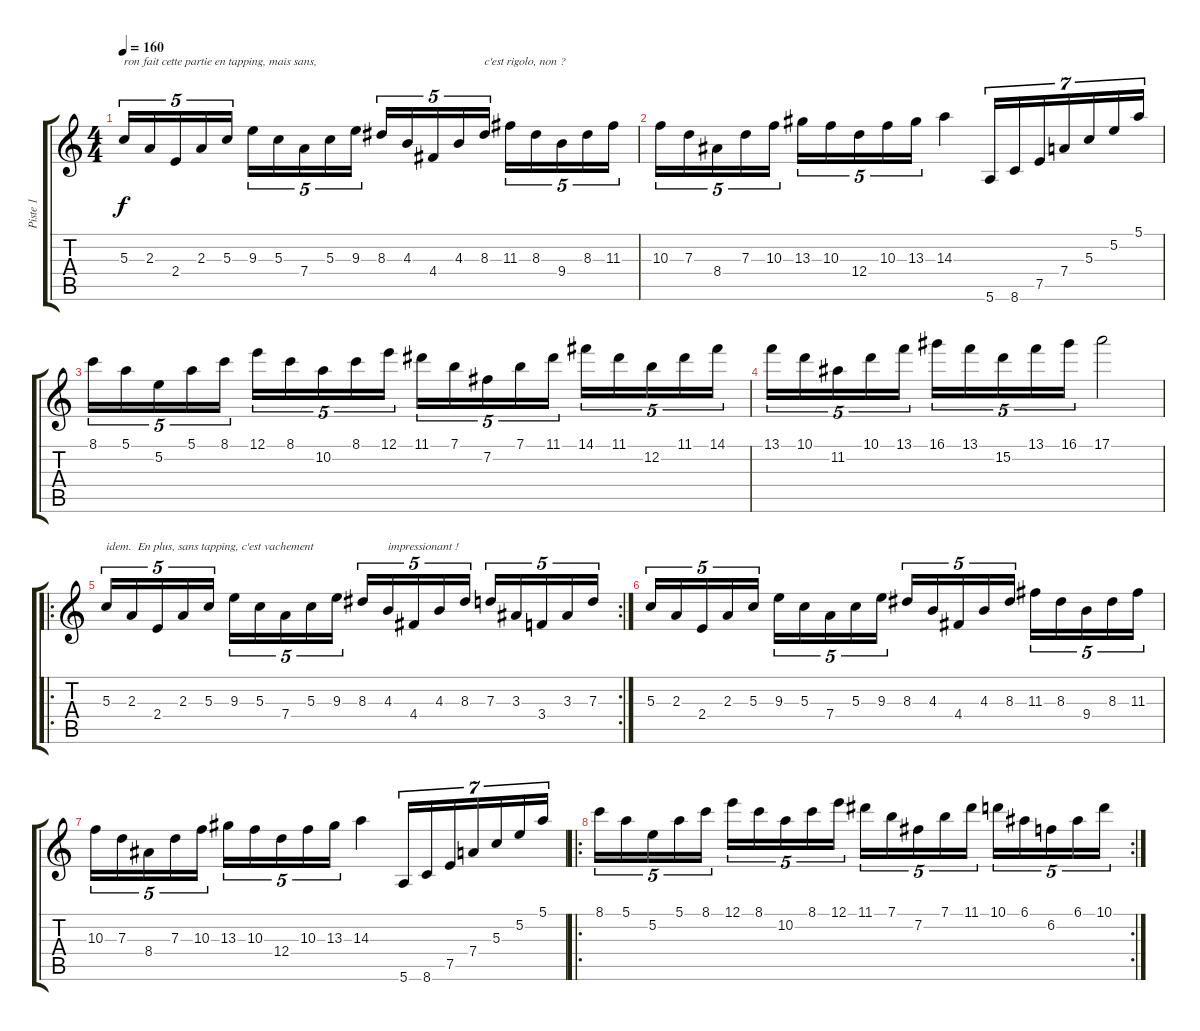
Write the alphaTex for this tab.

\track ("Piste 1" "Piste 1") {instrument distortionguitar}
\staff {score tabs}
\tuning (E4 B3 G3 D3 A2 E2) {hide}
\ts (4 4)
\tempo 160
\clef g2
\ks c
5.3.16{tu (5 4) txt "ron fait cette partie en tapping, mais sans," dy f} 2.3.16{tu (5 4)} 2.4.16{tu (5 4)} 2.3.16{tu (5 4)} 5.3.16{tu (5 4)} 9.3.16{tu (5 4)} 5.3.16{tu (5 4)} 7.4.16{tu (5 4)} 5.3.16{tu (5 4)} 9.3.16{tu (5 4)} 8.3.16{tu (5 4)} 4.3.16{tu (5 4)} 4.4.16{tu (5 4)} 4.3.16{tu (5 4)} 8.3.16{tu (5 4) txt "c'est rigolo, non ?"} 11.3.16{tu (5 4)} 8.3.16{tu (5 4)} 9.4.16{tu (5 4)} 8.3.16{tu (5 4)} 11.3.16{tu (5 4)} |
10.3.16{tu (5 4)} 7.3.16{tu (5 4)} 8.4.16{tu (5 4)} 7.3.16{tu (5 4)} 10.3.16{tu (5 4)} 13.3.16{tu (5 4)} 10.3.16{tu (5 4)} 12.4.16{tu (5 4)} 10.3.16{tu (5 4)} 13.3.16{tu (5 4)} 14.3.4 5.6.16{tu (7 4)} 8.6.16{tu (7 4)} 7.5.16{tu (7 4)} 7.4.16{tu (7 4)} 5.3.16{tu (7 4)} 5.2.16{tu (7 4)} 5.1.16{tu (7 4)} |
8.1.16{tu (5 4)} 5.1.16{tu (5 4)} 5.2.16{tu (5 4)} 5.1.16{tu (5 4)} 8.1.16{tu (5 4)} 12.1.16{tu (5 4)} 8.1.16{tu (5 4)} 10.2.16{tu (5 4)} 8.1.16{tu (5 4)} 12.1.16{tu (5 4)} 11.1.16{tu (5 4)} 7.1.16{tu (5 4)} 7.2.16{tu (5 4)} 7.1.16{tu (5 4)} 11.1.16{tu (5 4)} 14.1.16{tu (5 4)} 11.1.16{tu (5 4)} 12.2.16{tu (5 4)} 11.1.16{tu (5 4)} 14.1.16{tu (5 4)} |
13.1.16{tu (5 4)} 10.1.16{tu (5 4)} 11.2.16{tu (5 4)} 10.1.16{tu (5 4)} 13.1.16{tu (5 4)} 16.1.16{tu (5 4)} 13.1.16{tu (5 4)} 15.2.16{tu (5 4)} 13.1.16{tu (5 4)} 16.1.16{tu (5 4)} 17.1.2 |
\ro
\rc 2
5.3.16{tu (5 4) txt "idem.  En plus, sans tapping, c'est vachement"} 2.3.16{tu (5 4)} 2.4.16{tu (5 4)} 2.3.16{tu (5 4)} 5.3.16{tu (5 4)} 9.3.16{tu (5 4)} 5.3.16{tu (5 4)} 7.4.16{tu (5 4)} 5.3.16{tu (5 4)} 9.3.16{tu (5 4)} 8.3.16{tu (5 4)} 4.3.16{tu (5 4) txt "impressionant !"} 4.4.16{tu (5 4)} 4.3.16{tu (5 4)} 8.3.16{tu (5 4)} 7.3.16{tu (5 4)} 3.3.16{tu (5 4)} 3.4.16{tu (5 4)} 3.3.16{tu (5 4)} 7.3.16{tu (5 4)} |
5.3.16{tu (5 4)} 2.3.16{tu (5 4)} 2.4.16{tu (5 4)} 2.3.16{tu (5 4)} 5.3.16{tu (5 4)} 9.3.16{tu (5 4)} 5.3.16{tu (5 4)} 7.4.16{tu (5 4)} 5.3.16{tu (5 4)} 9.3.16{tu (5 4)} 8.3.16{tu (5 4)} 4.3.16{tu (5 4)} 4.4.16{tu (5 4)} 4.3.16{tu (5 4)} 8.3.16{tu (5 4)} 11.3.16{tu (5 4)} 8.3.16{tu (5 4)} 9.4.16{tu (5 4)} 8.3.16{tu (5 4)} 11.3.16{tu (5 4)} |
10.3.16{tu (5 4)} 7.3.16{tu (5 4)} 8.4.16{tu (5 4)} 7.3.16{tu (5 4)} 10.3.16{tu (5 4)} 13.3.16{tu (5 4)} 10.3.16{tu (5 4)} 12.4.16{tu (5 4)} 10.3.16{tu (5 4)} 13.3.16{tu (5 4)} 14.3.4 5.6.16{tu (7 4)} 8.6.16{tu (7 4)} 7.5.16{tu (7 4)} 7.4.16{tu (7 4)} 5.3.16{tu (7 4)} 5.2.16{tu (7 4)} 5.1.16{tu (7 4)} |
\ro
\rc 2
8.1.16{tu (5 4)} 5.1.16{tu (5 4)} 5.2.16{tu (5 4)} 5.1.16{tu (5 4)} 8.1.16{tu (5 4)} 12.1.16{tu (5 4)} 8.1.16{tu (5 4)} 10.2.16{tu (5 4)} 8.1.16{tu (5 4)} 12.1.16{tu (5 4)} 11.1.16{tu (5 4)} 7.1.16{tu (5 4)} 7.2.16{tu (5 4)} 7.1.16{tu (5 4)} 11.1.16{tu (5 4)} 10.1.16{tu (5 4)} 6.1.16{tu (5 4)} 6.2.16{tu (5 4)} 6.1.16{tu (5 4)} 10.1.16{tu (5 4)}
